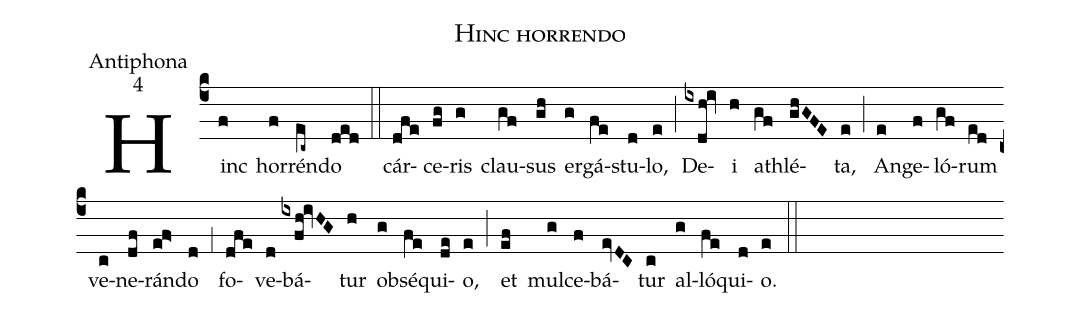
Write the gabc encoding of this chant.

name:Hinc horrendo;
office-part:Antiphona;
mode:4;
%%
(c4) Hinc(f) hor(f)rén(ec~)do(ded) (::)
cár(dfe)ce(fg)ris(g) clau(gf)sus(gh) er(g)gá(fe)stu(d)lo,(e) (;) De(ixdh!iv)i(h) ath(gf)lé(ghGFE)ta,(e) (;) An(e)ge(f)ló(gf)rum(ed) ve(c)ne(df)rán(ef>)do(d) (,1) fo(dfe)ve(d)bá(ixfh!ivHG)tur(h) ob(g)sé(fe)qui(de)o,(e) (;) et(ef) mul(g)ce(f)bá(evDC)tur(c) al(g)ló(fe)qui(d)o.(e) (::)
